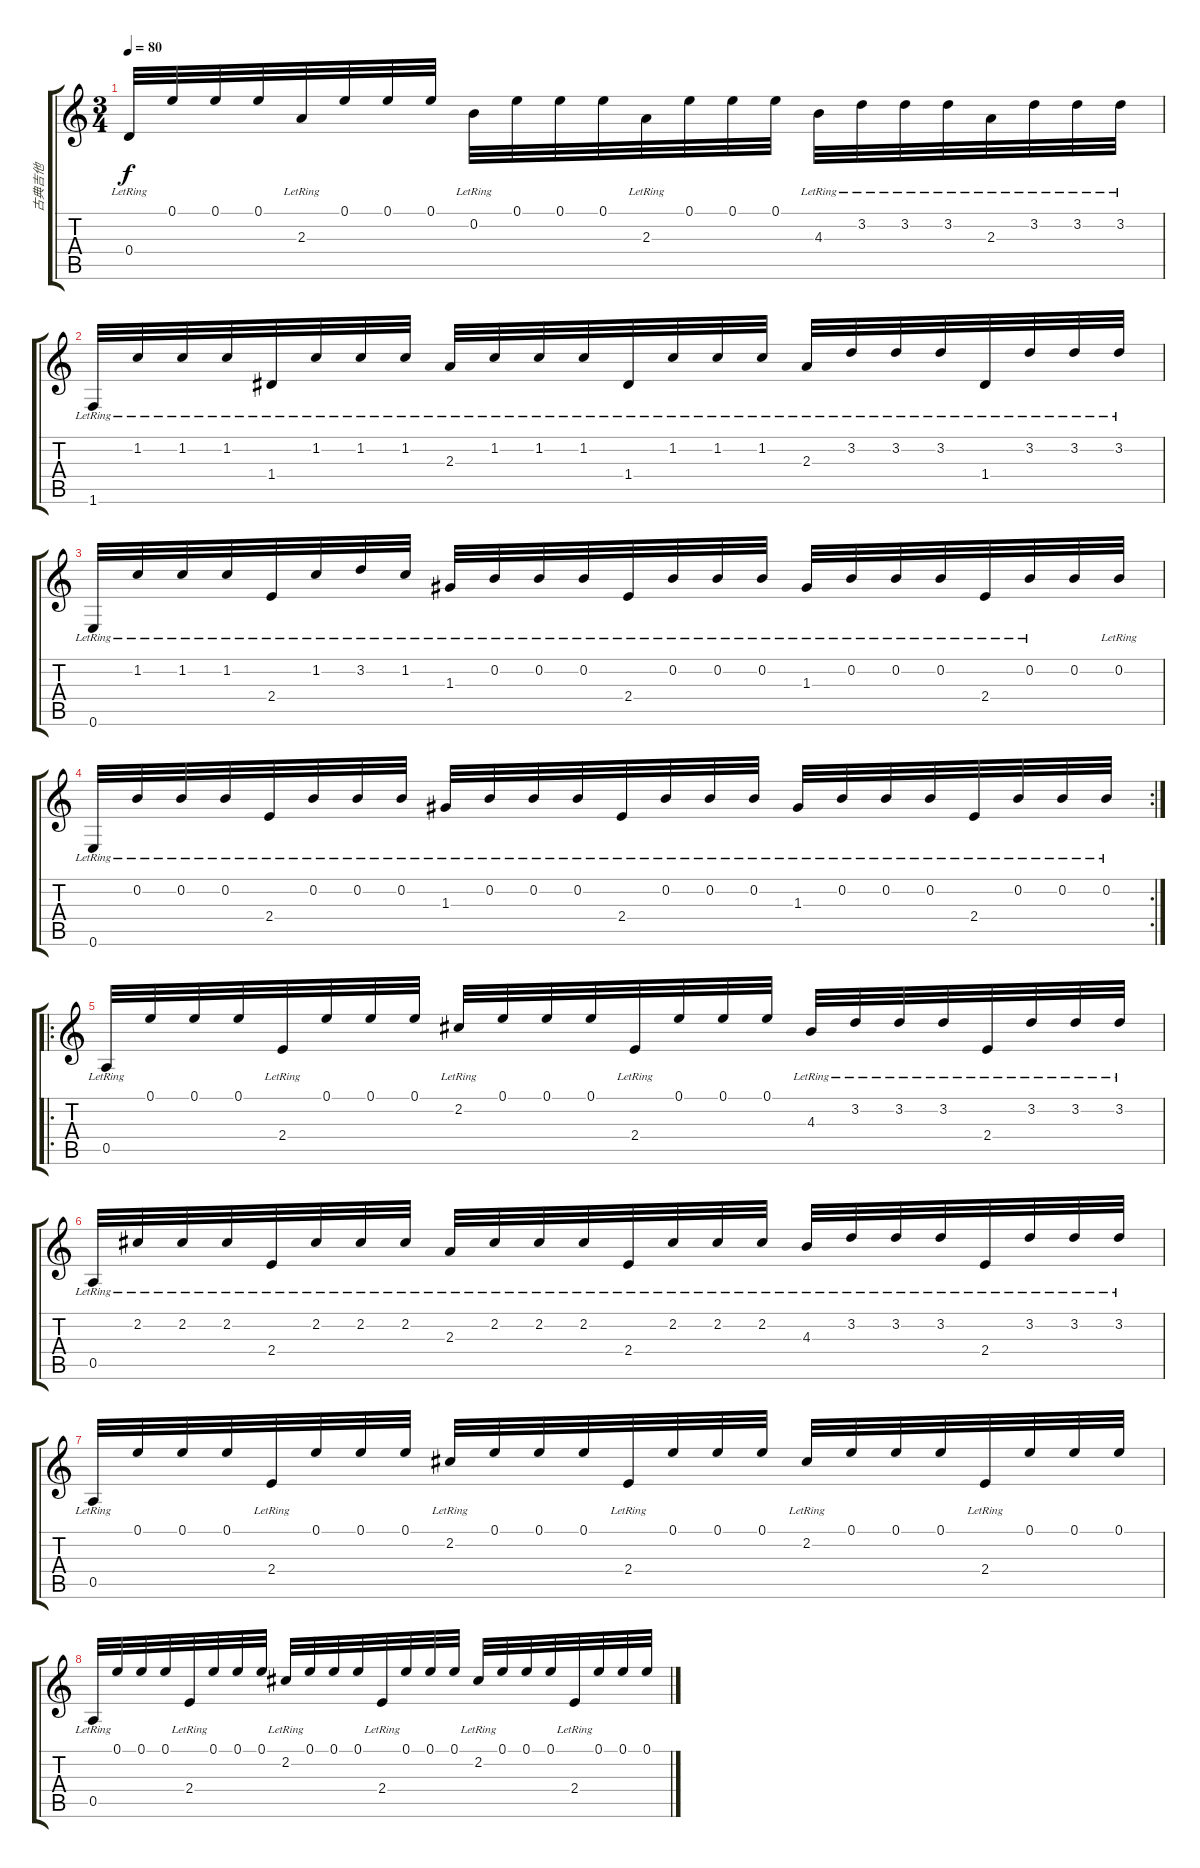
\track ("古典吉他" "古典吉他") {instrument acousticguitarnylon}
\staff {score tabs}
\tuning (E4 B3 G3 D3 A2 E2) {hide}
\ts (3 4)
\tempo 80
\clef g2
\ks c
0.4{lr}.32{dy f} 0.1.32 0.1.32 0.1.32 2.3{lr}.32 0.1.32 0.1.32 0.1.32 0.2{lr}.32 0.1.32 0.1.32 0.1.32 2.3{lr}.32 0.1.32 0.1.32 0.1.32 4.3{lr}.32 3.2{lr}.32 3.2{lr}.32 3.2{lr}.32 2.3{lr}.32 3.2{lr}.32 3.2{lr}.32 3.2{lr}.32 |
1.6{lr}.32 1.2{lr}.32 1.2{lr}.32 1.2{lr}.32 1.4{lr}.32 1.2{lr}.32 1.2{lr}.32 1.2{lr}.32 2.3{lr}.32 1.2{lr}.32 1.2{lr}.32 1.2{lr}.32 1.4{lr}.32 1.2{lr}.32 1.2{lr}.32 1.2{lr}.32 2.3{lr}.32 3.2{lr}.32 3.2{lr}.32 3.2{lr}.32 1.4{lr}.32 3.2{lr}.32 3.2{lr}.32 3.2{lr}.32 |
0.6{lr}.32 1.2{lr}.32 1.2{lr}.32 1.2{lr}.32 2.4{lr}.32 1.2{lr}.32 3.2{lr}.32 1.2{lr}.32 1.3{lr}.32 0.2{lr}.32 0.2{lr}.32 0.2{lr}.32 2.4{lr}.32 0.2{lr}.32 0.2{lr}.32 0.2{lr}.32 1.3{lr}.32 0.2{lr}.32 0.2{lr}.32 0.2{lr}.32 2.4{lr}.32 0.2{lr}.32 0.2.32 0.2{lr}.32 |
\rc 2
0.6{lr}.32 0.2{lr}.32 0.2{lr}.32 0.2{lr}.32 2.4{lr}.32 0.2{lr}.32 0.2{lr}.32 0.2{lr}.32 1.3{lr}.32 0.2{lr}.32 0.2{lr}.32 0.2{lr}.32 2.4{lr}.32 0.2{lr}.32 0.2{lr}.32 0.2{lr}.32 1.3{lr}.32 0.2{lr}.32 0.2{lr}.32 0.2{lr}.32 2.4{lr}.32 0.2{lr}.32 0.2{lr}.32 0.2{lr}.32 |
\ro
0.5{lr}.32 0.1.32 0.1.32 0.1.32 2.4{lr}.32 0.1.32 0.1.32 0.1.32 2.2{lr}.32 0.1.32 0.1.32 0.1.32 2.4{lr}.32 0.1.32 0.1.32 0.1.32 4.3{lr}.32 3.2{lr}.32 3.2{lr}.32 3.2{lr}.32 2.4{lr}.32 3.2{lr}.32 3.2{lr}.32 3.2{lr}.32 |
0.5{lr}.32 2.2{lr}.32 2.2{lr}.32 2.2{lr}.32 2.4{lr}.32 2.2{lr}.32 2.2{lr}.32 2.2{lr}.32 2.3{lr}.32 2.2{lr}.32 2.2{lr}.32 2.2{lr}.32 2.4{lr}.32 2.2{lr}.32 2.2{lr}.32 2.2{lr}.32 4.3{lr}.32 3.2{lr}.32 3.2{lr}.32 3.2{lr}.32 2.4{lr}.32 3.2{lr}.32 3.2{lr}.32 3.2{lr}.32 |
0.5{lr}.32 0.1.32 0.1.32 0.1.32 2.4{lr}.32 0.1.32 0.1.32 0.1.32 2.2{lr}.32 0.1.32 0.1.32 0.1.32 2.4{lr}.32 0.1.32 0.1.32 0.1.32 2.2{lr}.32 0.1.32 0.1.32 0.1.32 2.4{lr}.32 0.1.32 0.1.32 0.1.32 |
0.5{lr}.32 0.1.32 0.1.32 0.1.32 2.4{lr}.32 0.1.32 0.1.32 0.1.32 2.2{lr}.32 0.1.32 0.1.32 0.1.32 2.4{lr}.32 0.1.32 0.1.32 0.1.32 2.2{lr}.32 0.1.32 0.1.32 0.1.32 2.4{lr}.32 0.1.32 0.1.32 0.1.32
